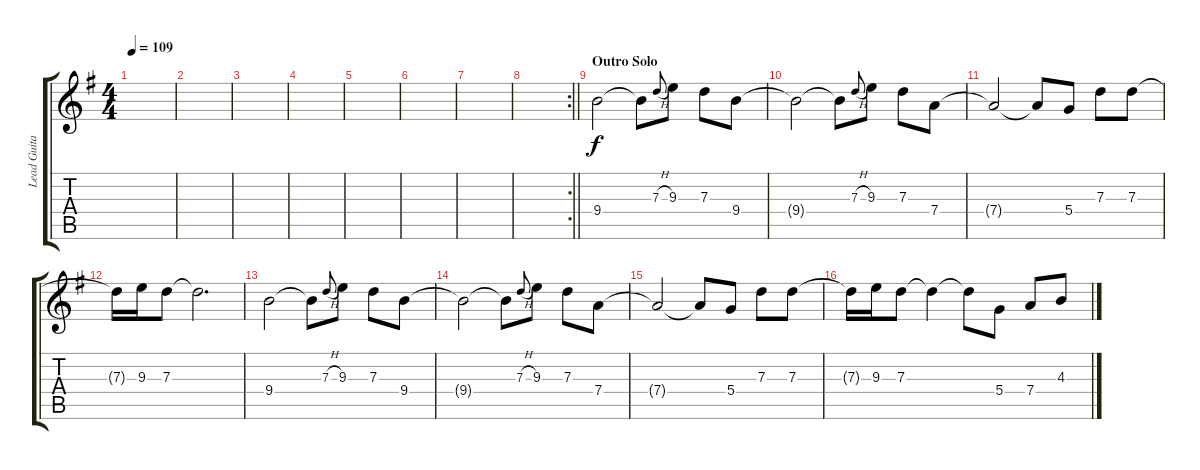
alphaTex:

\track ("Lead Guitar (lower)" "Lead Guita") {instrument overdrivenguitar}
\staff {score tabs}
\tuning (E4 B3 G3 D3 A2 E2) {hide}
\ts (4 4)
\tempo 109
\clef g2
\ks g
|
|
|
|
|
|
|
\rc 2
\barLineRight lightlight
|
\section ("" "Outro Solo")
9.4.2 9.4{t}.8 7.3{h}.8{gr onbeat} 9.3.8 7.3.8 9.4.8 |
9.4{t}.2 9.4{t}.8 7.3{h}.8{gr onbeat} 9.3.8 7.3.8 7.4.8 |
7.4{t}.2 7.4{t}.8 5.4.8 7.3.8 7.3.8 |
7.3{t}.16 9.3.16 7.3.8 7.3{t}.2{d} |
9.4.2 9.4{t}.8 7.3{h}.8{gr onbeat} 9.3.8 7.3.8 9.4.8 |
9.4{t}.2 9.4{t}.8 7.3{h}.8{gr onbeat} 9.3.8 7.3.8 7.4.8 |
7.4{t}.2 7.4{t}.8 5.4.8 7.3.8 7.3.8 |
7.3{t}.16 9.3.16 7.3.8 7.3{t}.4 7.3{t}.8 5.4.8 7.4.8 4.3.8
